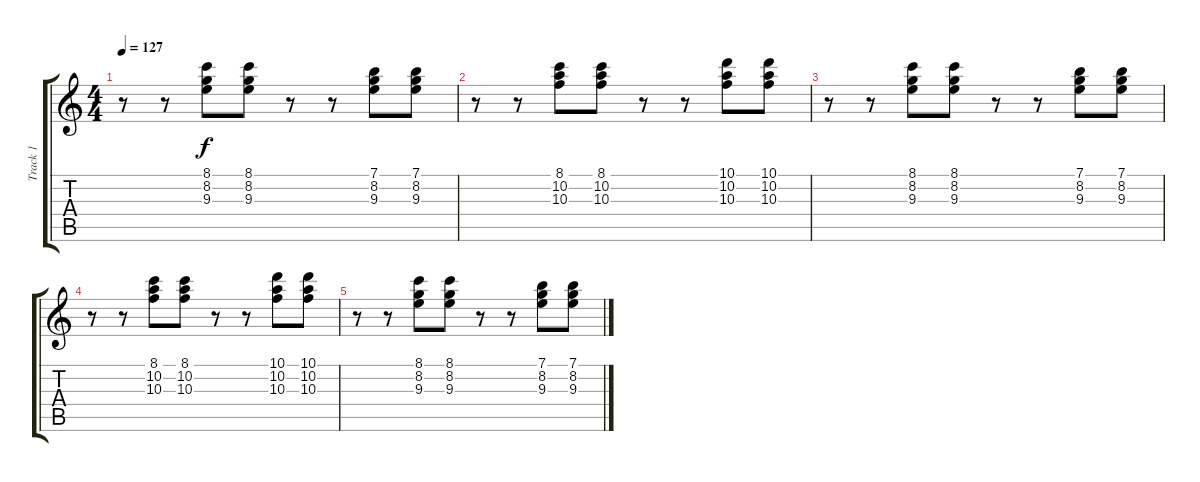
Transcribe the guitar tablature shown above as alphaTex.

\track ("Track 1" "Track 1") {instrument distortionguitar}
\staff {score tabs}
\tuning (E4 B3 G3 D3 A2 E2) {hide}
\ts (4 4)
\tempo 127
\clef g2
\ks c
r.8{dy f} r.8 (8.1 8.2 9.3).8 (8.1 8.2 9.3).8 r.8 r.8 (7.1 8.2 9.3).8 (7.1 8.2 9.3).8 |
r.8 r.8 (8.1 10.2 10.3).8 (8.1 10.2 10.3).8 r.8 r.8 (10.1 10.2 10.3).8 (10.1 10.2 10.3).8 |
r.8 r.8 (8.1 8.2 9.3).8 (8.1 8.2 9.3).8 r.8 r.8 (7.1 8.2 9.3).8 (7.1 8.2 9.3).8 |
r.8 r.8 (8.1 10.2 10.3).8 (8.1 10.2 10.3).8 r.8 r.8 (10.1 10.2 10.3).8 (10.1 10.2 10.3).8 |
r.8 r.8 (8.1 8.2 9.3).8 (8.1 8.2 9.3).8 r.8 r.8 (7.1 8.2 9.3).8 (7.1 8.2 9.3).8
